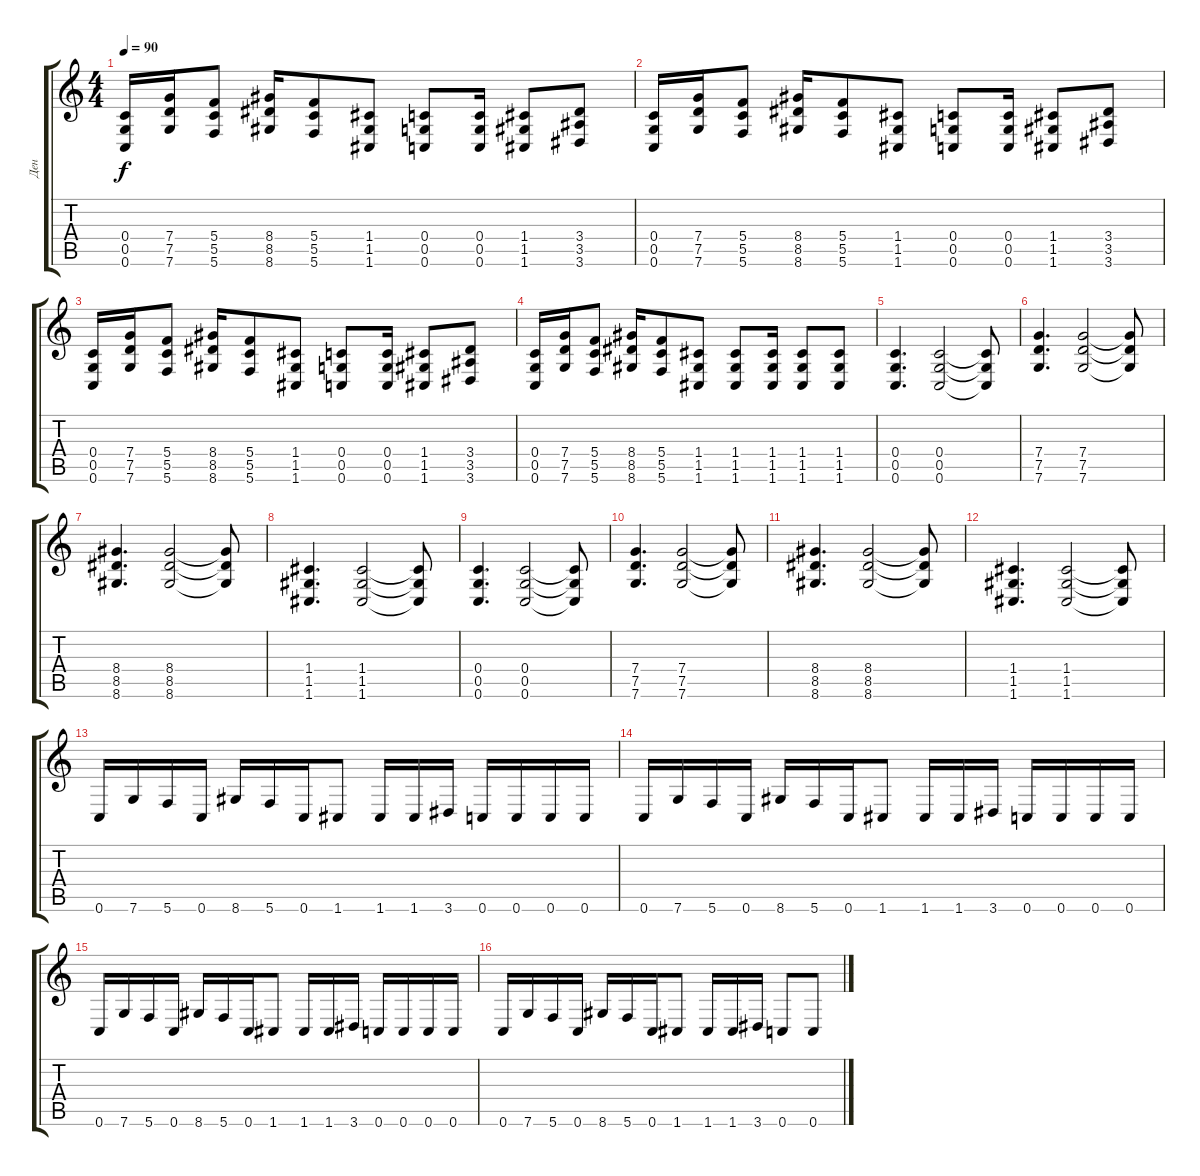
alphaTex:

\track ("Ден" "Ден") {instrument overdrivenguitar}
\staff {score tabs}
\tuning (D4 A3 F3 C3 G2 C2) {hide}
\ts (4 4)
\tempo 90
\clef g2
\ks c
(0.4 0.5 0.6).16{dy f} (7.4 7.5 7.6).16 (5.4 5.5 5.6).8 (8.4 8.5 8.6).16 (5.4 5.5 5.6).8 (1.4 1.5 1.6).8 (0.4 0.5 0.6).8 (0.4 0.5 0.6).16 (1.4 1.5 1.6).8 (3.4 3.5 3.6).8 |
(0.4 0.5 0.6).16 (7.4 7.5 7.6).16 (5.4 5.5 5.6).8 (8.4 8.5 8.6).16 (5.4 5.5 5.6).8 (1.4 1.5 1.6).8 (0.4 0.5 0.6).8 (0.4 0.5 0.6).16 (1.4 1.5 1.6).8 (3.4 3.5 3.6).8 |
(0.4 0.5 0.6).16 (7.4 7.5 7.6).16 (5.4 5.5 5.6).8 (8.4 8.5 8.6).16 (5.4 5.5 5.6).8 (1.4 1.5 1.6).8 (0.4 0.5 0.6).8 (0.4 0.5 0.6).16 (1.4 1.5 1.6).8 (3.4 3.5 3.6).8 |
(0.4 0.5 0.6).16 (7.4 7.5 7.6).16 (5.4 5.5 5.6).8 (8.4 8.5 8.6).16 (5.4 5.5 5.6).8 (1.4 1.5 1.6).8 (1.4 1.5 1.6).8 (1.4 1.5 1.6).16 (1.4 1.5 1.6).8 (1.4 1.5 1.6).8 |
(0.4 0.5 0.6).4{d} (0.4 0.5 0.6).2 (0.4{t} 0.5{t} 0.6{t}).8 |
(7.4 7.5 7.6).4{d} (7.4 7.5 7.6).2 (7.4{t} 7.5{t} 7.6{t}).8 |
(8.4 8.5 8.6).4{d} (8.4 8.5 8.6).2 (8.4{t} 8.5{t} 8.6{t}).8 |
(1.4 1.5 1.6).4{d} (1.4 1.5 1.6).2 (1.4{t} 1.5{t} 1.6{t}).8 |
(0.4 0.5 0.6).4{d} (0.4 0.5 0.6).2 (0.4{t} 0.5{t} 0.6{t}).8 |
(7.4 7.5 7.6).4{d} (7.4 7.5 7.6).2 (7.4{t} 7.5{t} 7.6{t}).8 |
(8.4 8.5 8.6).4{d} (8.4 8.5 8.6).2 (8.4{t} 8.5{t} 8.6{t}).8 |
(1.4 1.5 1.6).4{d} (1.4 1.5 1.6).2 (1.4{t} 1.5{t} 1.6{t}).8 |
0.6.16 7.6.16 5.6.16 0.6.16 8.6.16 5.6.16 0.6.16 1.6.8 1.6.16 1.6.16 3.6.16 0.6.16 0.6.16 0.6.16 0.6.16 |
0.6.16 7.6.16 5.6.16 0.6.16 8.6.16 5.6.16 0.6.16 1.6.8 1.6.16 1.6.16 3.6.16 0.6.16 0.6.16 0.6.16 0.6.16 |
0.6.16 7.6.16 5.6.16 0.6.16 8.6.16 5.6.16 0.6.16 1.6.8 1.6.16 1.6.16 3.6.16 0.6.16 0.6.16 0.6.16 0.6.16 |
0.6.16 7.6.16 5.6.16 0.6.16 8.6.16 5.6.16 0.6.16 1.6.8 1.6.16 1.6.16 3.6.16 0.6.8 0.6.8
